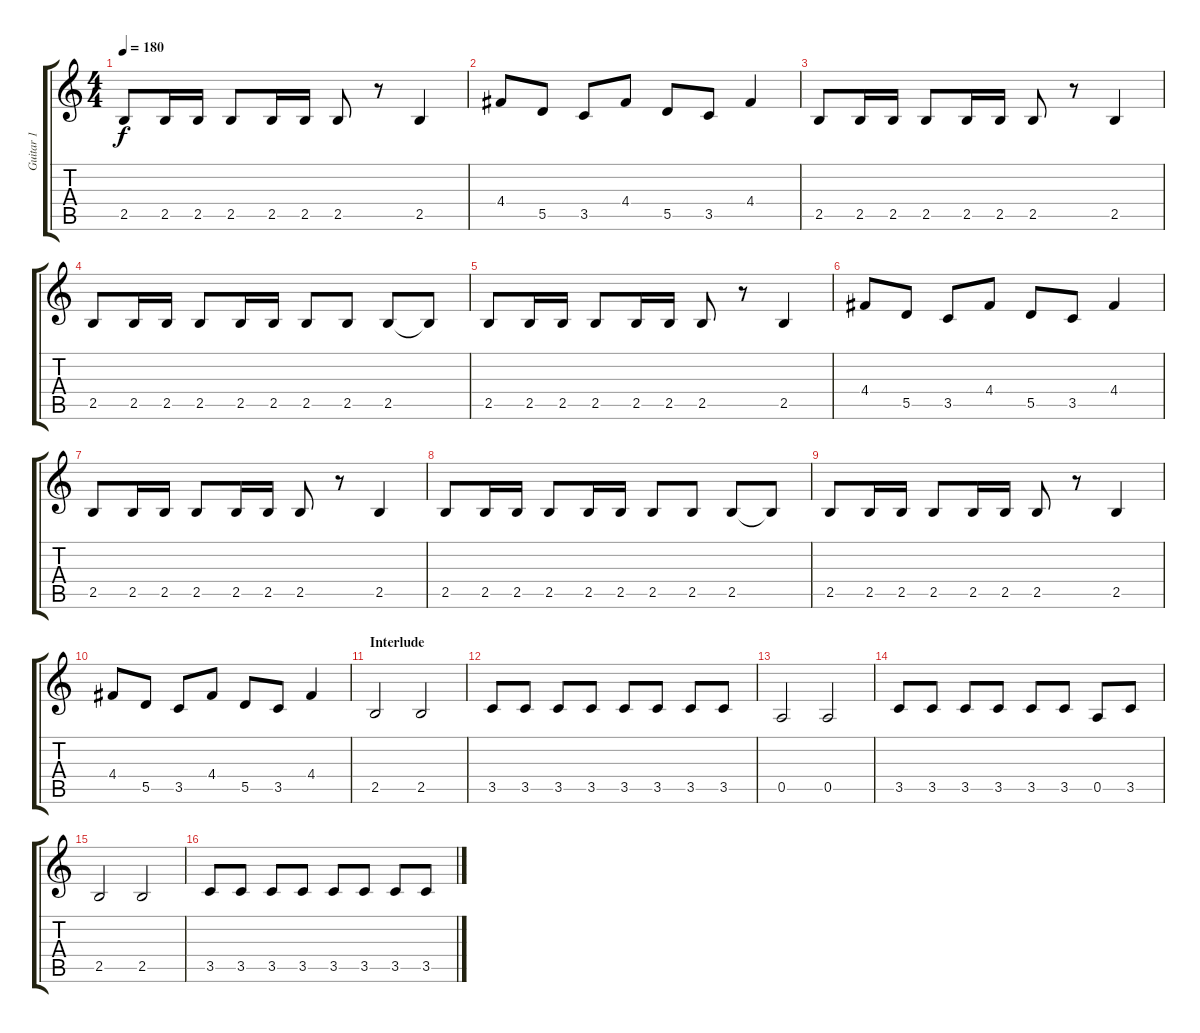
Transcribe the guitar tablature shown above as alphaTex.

\track ("Guitar 1" "Guitar 1") {instrument distortionguitar}
\staff {score tabs}
\tuning (E4 B3 G3 D3 A2 E2) {hide}
\ts (4 4)
\tempo 180
\clef g2
\ks c
2.5.8{dy f} 2.5.16 2.5.16 2.5.8 2.5.16 2.5.16 2.5.8 r.8 2.5.4 |
4.4.8 5.5.8 3.5.8 4.4.8 5.5.8 3.5.8 4.4.4 |
2.5.8 2.5.16 2.5.16 2.5.8 2.5.16 2.5.16 2.5.8 r.8 2.5.4 |
2.5.8 2.5.16 2.5.16 2.5.8 2.5.16 2.5.16 2.5.8 2.5.8 2.5.8 2.5{t}.8 |
2.5.8 2.5.16 2.5.16 2.5.8 2.5.16 2.5.16 2.5.8 r.8 2.5.4 |
4.4.8 5.5.8 3.5.8 4.4.8 5.5.8 3.5.8 4.4.4 |
2.5.8 2.5.16 2.5.16 2.5.8 2.5.16 2.5.16 2.5.8 r.8 2.5.4 |
2.5.8 2.5.16 2.5.16 2.5.8 2.5.16 2.5.16 2.5.8 2.5.8 2.5.8 2.5{t}.8 |
2.5.8 2.5.16 2.5.16 2.5.8 2.5.16 2.5.16 2.5.8 r.8 2.5.4 |
4.4.8 5.5.8 3.5.8 4.4.8 5.5.8 3.5.8 4.4.4 |
\section ("" "Interlude")
2.5.2 2.5.2 |
3.5.8 3.5.8 3.5.8 3.5.8 3.5.8 3.5.8 3.5.8 3.5.8 |
0.5.2 0.5.2 |
3.5.8 3.5.8 3.5.8 3.5.8 3.5.8 3.5.8 0.5.8 3.5.8 |
2.5.2 2.5.2 |
3.5.8 3.5.8 3.5.8 3.5.8 3.5.8 3.5.8 3.5.8 3.5.8
